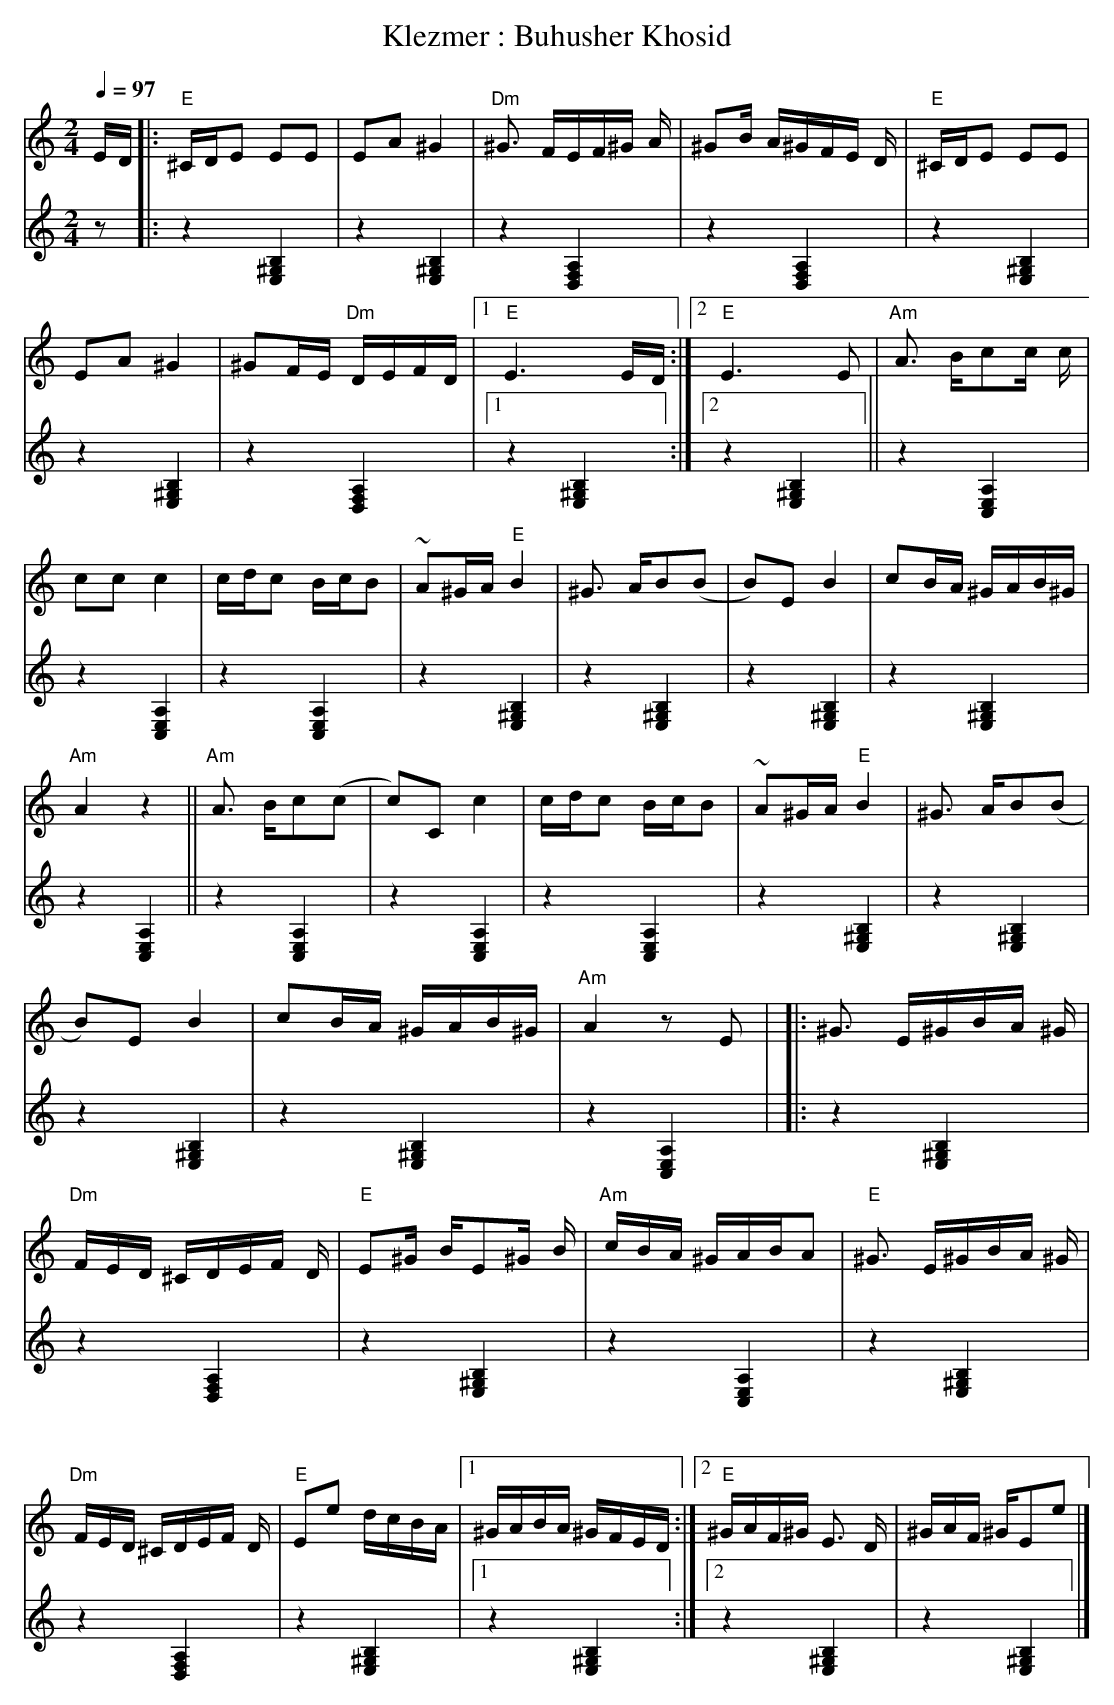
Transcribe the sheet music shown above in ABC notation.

X:1
T:Klezmer : Buhusher Khosid
M:2/4
L:1/8
Q:1/4=97
K:Am treble
V:1
E/D/  |:"E" ^C/D/E EE |EA ^G2 |"Dm" ^G3/2 F/E/F/^G/ A/| ^GB/ A/^G/F/E/ D/|\
"E" ^C/D/E EE |EA ^G2 |^GF/E/ "Dm" D/E/F/D/ |1 "E" E3 E/D/:|2 "E" E3 E|\
"Am" A3/2 B/cc/ c/|cc c2 | c/d/c B/c/B |~A^G/A/ "E" B2 |^G3/2 A/B(B |B)E B2 |\
cB/A/ ^G/A/B/^G/ |"Am" A2 z2 ||"Am" A3/2 B/c(c |c)C c2 | c/d/c B/c/B |\
~A^G/A/ "E" B2 |^G3/2 A/B(B |B)E B2 | cB/A/ ^G/A/B/^G/ |"Am" A2 zE |\
|:^G3/2 E/^G/B/A/ ^G/|"Dm" F/E/D/ ^C/D/E/F/ D/| "E" E^G/ B/E^G/ B/|\
"Am" c/B/A/ ^G/A/B/A |"E" ^G3/2 E/^G/B/A/ ^G/|"Dm" F/E/D/ ^C/D/E/F/ D/|\
"E" Ee d/c/B/A/ |1 ^G/A/B/A/ ^G/F/E/D/ :|2\
"E" ^G/A/F/^G/ E3/2 D/| ^G/A/F/ ^G/Ee |]
V:2          %Akkoorden
z |:z2 [E,2^G,2B,2]|z2 [E,2^G,2B,2]|z2 [D,2F,2A,2]|
z2 [D,2F,2A,2]|z2 [E,2^G,2B,2]|z2 [E,2^G,2B,2]|z2 [D,2F,2A,2]|1
z2 [E,2^G,2B,2]:|2 z2 [E,2^G,2B,2]||z2 [A,2C,2E,2]|z2 [A,2C,2E,2]|
z2 [A,2C,2E,2]|z2 [E,2^G,2B,2]|z2 [E,2^G,2B,2]|z2 [E,2^G,2B,2]|
z2 [E,2^G,2B,2]|z2 [A,2C,2E,2]||z2 [A,2C,2E,2]|z2 [A,2C,2E,2]|
z2 [A,2C,2E,2]|z2 [E,2^G,2B,2]|z2 [E,2^G,2B,2]|z2 [E,2^G,2B,2]|
z2 [E,2^G,2B,2]|z2 [A,2C,2E,2]|
|:z2 [E,2^G,2B,2]|z2 [D,2F,2A,2]| z2 [E,2^G,2B,2]|z2 [A,2C,2E,2]|
z2 [E,2^G,2B,2]|z2 [D,2F,2A,2]| z2 [E,2^G,2B,2]|1 z2 [E,2^G,2B,2]:|2
z2 [E,2^G,2B,2]|z2 [E,2^G,2B,2]|]
